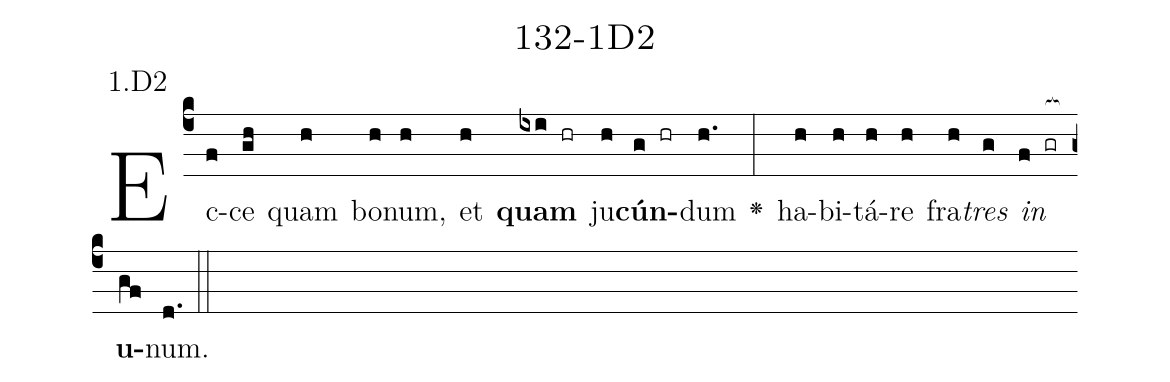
name: 132-1D2;
annotation: 1.D2;
%%
(c4)Ec(f)ce(gh) quam(h) bo(h)num,(h) et(h) <b>quam</b>(ixi hr) ju(h)<b>cún</b>(g hr)dum(h.) <v>\greheightstar</v>(:) ha(h)bi(h)tá(h)re(h) fra(h)<i>tres</i>(g) <i>in</i>(f gr[ocb:1{]) <b>u</b>(gf[ocb:0}])num.(d.) (::)


%E(h) u(h) o(g) u(f) a(gf) e.(d.) (::)
